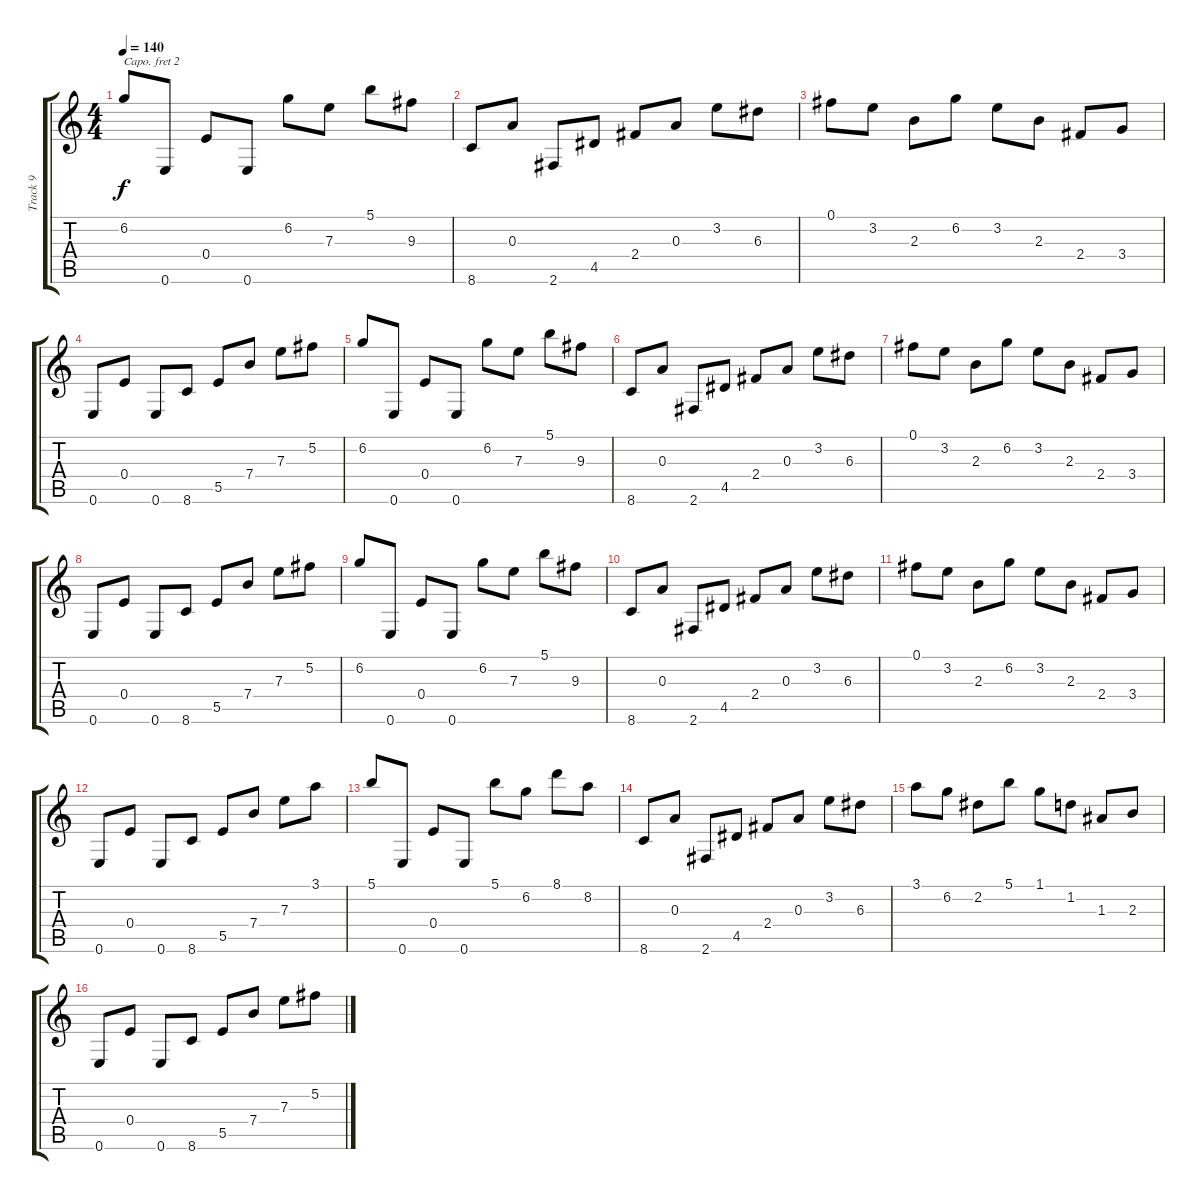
\track ("Track 9" "Track 9") {instrument distortionguitar}
\staff {score tabs}
\capo 2
\tuning (E4 B3 G3 D3 A2 D2) {hide}
\ts (4 4)
\tempo 140
\clef g2
\ks c
6.2.8{dy f} 0.6.8 0.4.8 0.6.8 6.2.8 7.3.8 5.1.8 9.3.8 |
8.6.8 0.3.8 2.6.8 4.5.8 2.4.8 0.3.8 3.2.8 6.3.8 |
0.1.8 3.2.8 2.3.8 6.2.8 3.2.8 2.3.8 2.4.8 3.4.8 |
0.6.8 0.4.8 0.6.8 8.6.8 5.5.8 7.4.8 7.3.8 5.2.8 |
6.2.8 0.6.8 0.4.8 0.6.8 6.2.8 7.3.8 5.1.8 9.3.8 |
8.6.8 0.3.8 2.6.8 4.5.8 2.4.8 0.3.8 3.2.8 6.3.8 |
0.1.8 3.2.8 2.3.8 6.2.8 3.2.8 2.3.8 2.4.8 3.4.8 |
0.6.8 0.4.8 0.6.8 8.6.8 5.5.8 7.4.8 7.3.8 5.2.8 |
6.2.8 0.6.8 0.4.8 0.6.8 6.2.8 7.3.8 5.1.8 9.3.8 |
8.6.8 0.3.8 2.6.8 4.5.8 2.4.8 0.3.8 3.2.8 6.3.8 |
0.1.8 3.2.8 2.3.8 6.2.8 3.2.8 2.3.8 2.4.8 3.4.8 |
0.6.8 0.4.8 0.6.8 8.6.8 5.5.8 7.4.8 7.3.8 3.1.8 |
5.1.8 0.6.8 0.4.8 0.6.8 5.1.8 6.2.8 8.1.8 8.2.8 |
8.6.8 0.3.8 2.6.8 4.5.8 2.4.8 0.3.8 3.2.8 6.3.8 |
3.1.8 6.2.8 2.2.8 5.1.8 1.1.8 1.2.8 1.3.8 2.3.8 |
0.6.8 0.4.8 0.6.8 8.6.8 5.5.8 7.4.8 7.3.8 5.2.8
